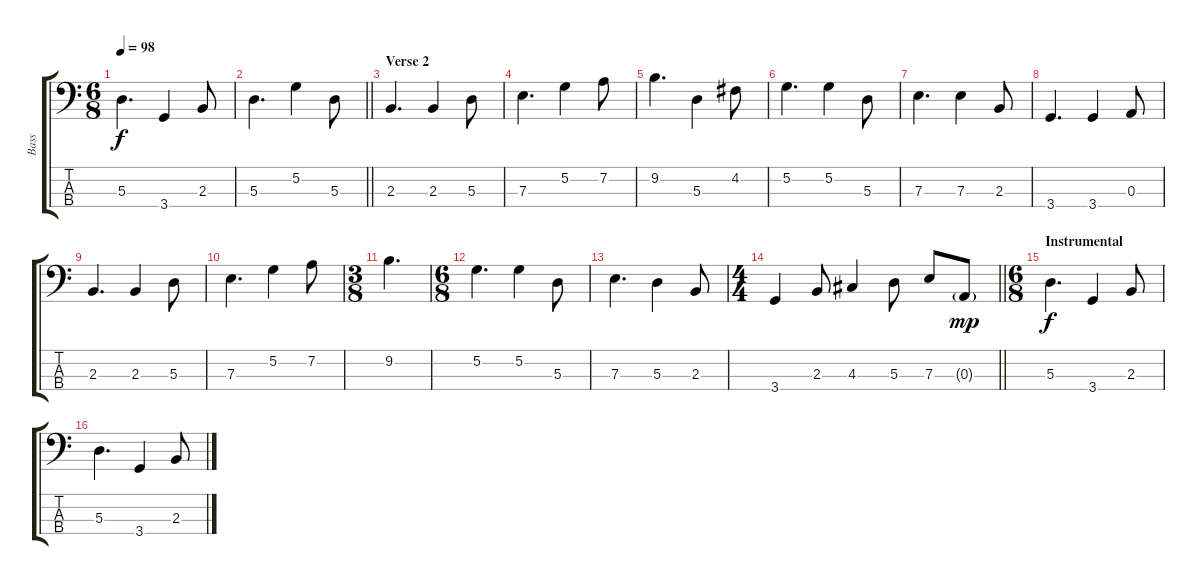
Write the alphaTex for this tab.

\track ("Bass" "Bass") {instrument electricbassfinger}
\staff {score tabs}
\tuning (G2 D2 A1 E1) {hide}
\ts (6 8)
\tempo 98
\clef f4
\ks c
5.3.4{d dy f} 3.4.4 2.3.8 |
\barLineRight lightlight
5.3.4{d} 5.2.4 5.3.8 |
\section ("" "Verse 2")
2.3.4{d} 2.3.4 5.3.8 |
7.3.4{d} 5.2.4 7.2.8 |
9.2.4{d} 5.3.4 4.2.8 |
5.2.4{d} 5.2.4 5.3.8 |
7.3.4{d} 7.3.4 2.3.8 |
3.4.4{d} 3.4.4 0.3.8 |
2.3.4{d} 2.3.4 5.3.8 |
7.3.4{d} 5.2.4 7.2.8 |
\ts (3 8)
9.2.4{d} |
\ts (6 8)
5.2.4{d} 5.2.4 5.3.8 |
7.3.4{d} 5.3.4 2.3.8 |
\ts (4 4)
\barLineRight lightlight
3.4.4 2.3.8 4.3.4 5.3.8 7.3.8 0.3{g}.8{dy mp} |
\ts (6 8)
\section ("" "Instrumental")
5.3.4{d dy f} 3.4.4 2.3.8 |
5.3.4{d} 3.4.4 2.3.8
